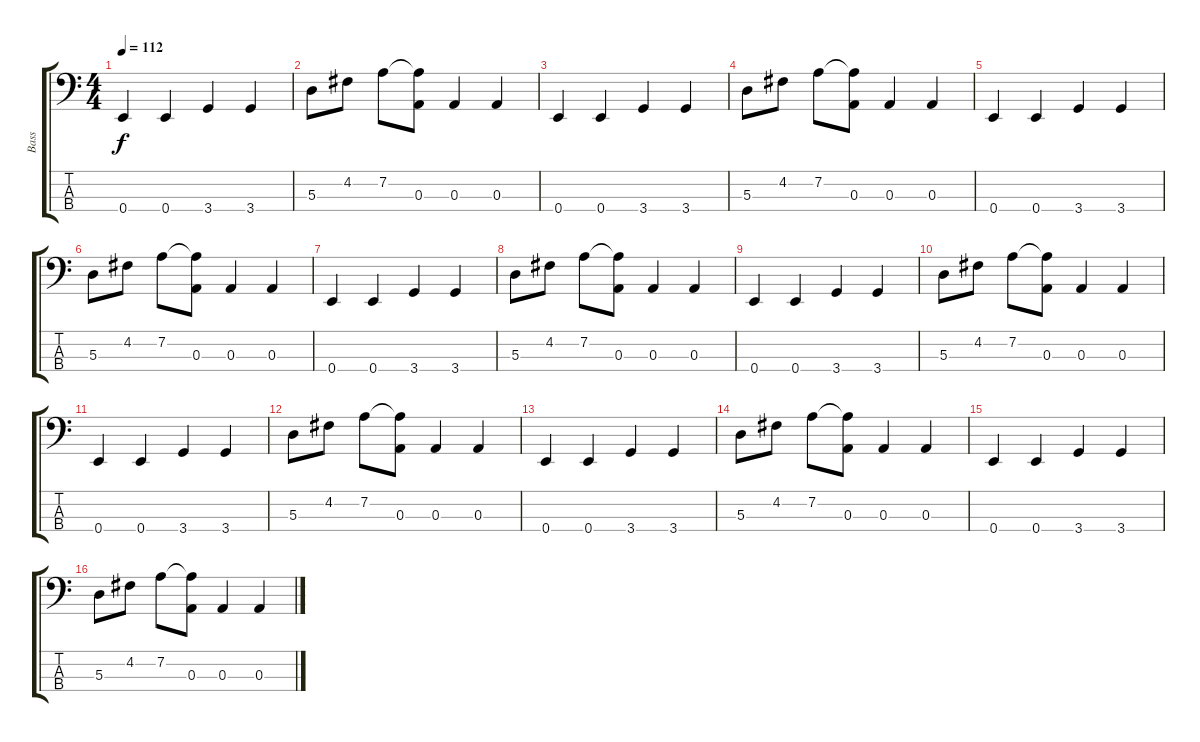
\track ("Bass" "Bass") {instrument electricbassfinger}
\staff {score tabs}
\tuning (G2 D2 A1 E1) {hide}
\ts (4 4)
\tempo 112
\clef f4
\ks c
0.4.4{dy f} 0.4.4 3.4.4 3.4.4 |
5.3.8 4.2.8 7.2.8 (7.2{t} 0.3).8 0.3.4 0.3.4 |
0.4.4 0.4.4 3.4.4 3.4.4 |
5.3.8 4.2.8 7.2.8 (7.2{t} 0.3).8 0.3.4 0.3.4 |
0.4.4 0.4.4 3.4.4 3.4.4 |
5.3.8 4.2.8 7.2.8 (7.2{t} 0.3).8 0.3.4 0.3.4 |
0.4.4 0.4.4 3.4.4 3.4.4 |
5.3.8 4.2.8 7.2.8 (7.2{t} 0.3).8 0.3.4 0.3.4 |
0.4.4 0.4.4 3.4.4 3.4.4 |
5.3.8 4.2.8 7.2.8 (7.2{t} 0.3).8 0.3.4 0.3.4 |
0.4.4 0.4.4 3.4.4 3.4.4 |
5.3.8 4.2.8 7.2.8 (7.2{t} 0.3).8 0.3.4 0.3.4 |
0.4.4 0.4.4 3.4.4 3.4.4 |
5.3.8 4.2.8 7.2.8 (7.2{t} 0.3).8 0.3.4 0.3.4 |
0.4.4 0.4.4 3.4.4 3.4.4 |
5.3.8 4.2.8 7.2.8 (7.2{t} 0.3).8 0.3.4 0.3.4
